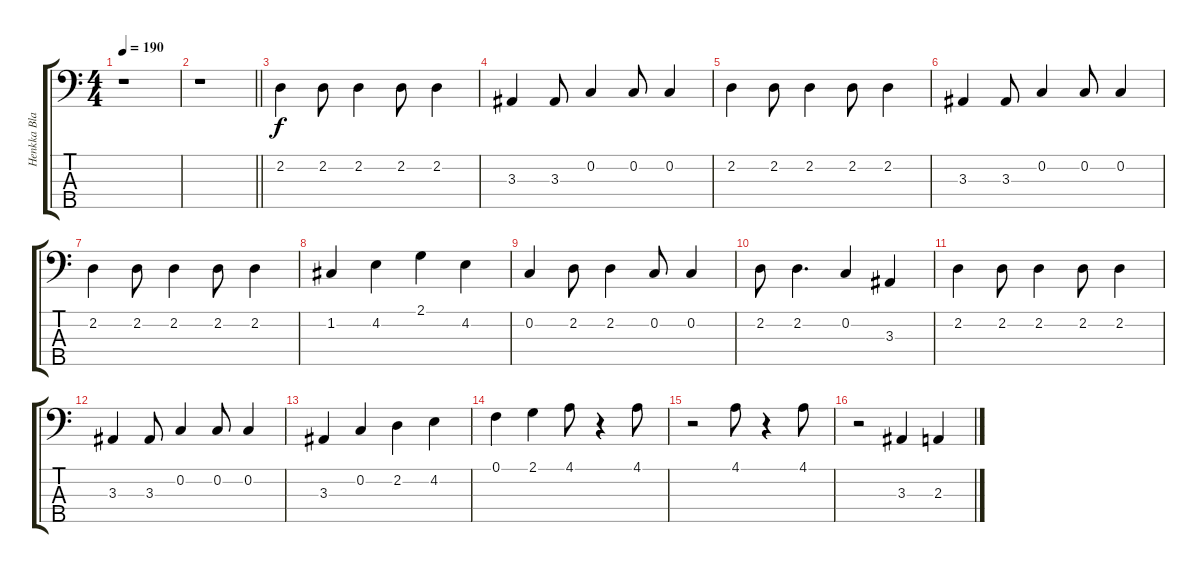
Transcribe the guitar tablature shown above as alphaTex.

\track ("Henkka Blacksmith" "Henkka Bla") {instrument electricbasspick}
\staff {score tabs}
\tuning (F2 C2 G1 D1 A0) {hide}
\ts (4 4)
\tempo 190
\clef f4
\ks c
r.1{dy f} |
\barLineRight lightlight
r.1 |
2.2.4 2.2.8 2.2.4 2.2.8 2.2.4 |
3.3.4 3.3.8 0.2.4 0.2.8 0.2.4 |
2.2.4 2.2.8 2.2.4 2.2.8 2.2.4 |
3.3.4 3.3.8 0.2.4 0.2.8 0.2.4 |
2.2.4 2.2.8 2.2.4 2.2.8 2.2.4 |
1.2.4 4.2.4 2.1.4 4.2.4 |
0.2.4 2.2.8 2.2.4 0.2.8 0.2.4 |
2.2.8 2.2.4{d} 0.2.4 3.3.4 |
2.2.4 2.2.8 2.2.4 2.2.8 2.2.4 |
3.3.4 3.3.8 0.2.4 0.2.8 0.2.4 |
3.3.4 0.2.4 2.2.4 4.2.4 |
0.1.4 2.1.4 4.1.8 r.4 4.1.8 |
r.2 4.1.8 r.4 4.1.8 |
r.2 3.3.4 2.3.4
